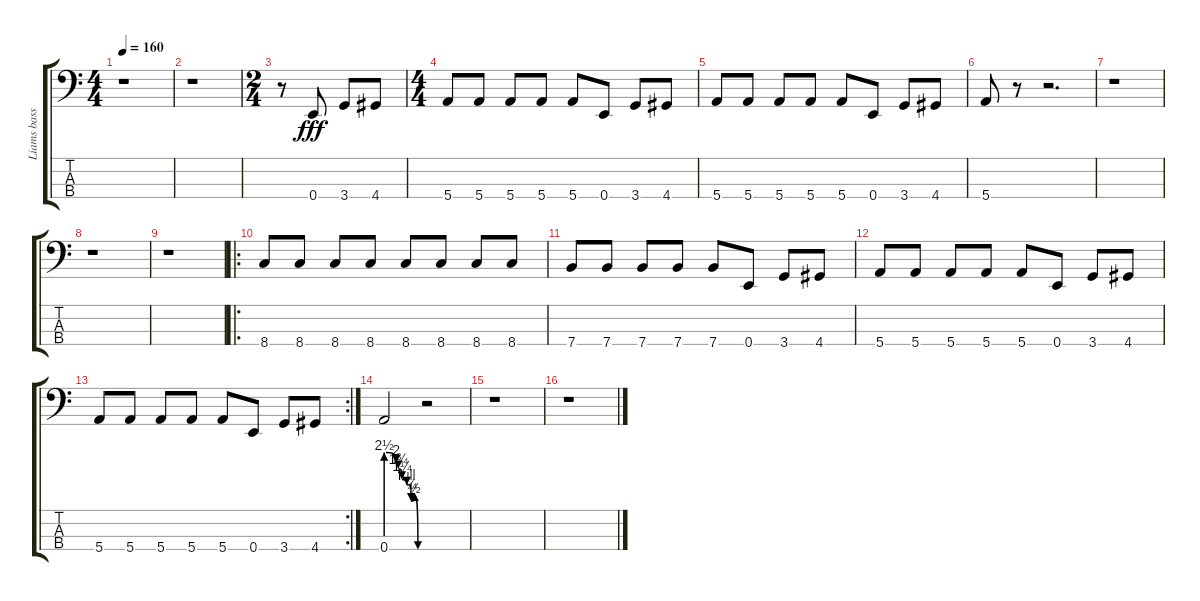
\track ("Liams bass" "Liams bass") {instrument electricbassfinger}
\staff {score tabs}
\tuning (G2 D2 A1 E1) {hide}
\ts (4 4)
\tempo 160
\clef f4
\ks c
r.1{dy fff} |
r.1 |
\ts (2 4)
r.8 0.4.8 3.4.8 4.4.8 |
\ts (4 4)
5.4.8 5.4.8 5.4.8 5.4.8 5.4.8 0.4.8 3.4.8 4.4.8 |
5.4.8 5.4.8 5.4.8 5.4.8 5.4.8 0.4.8 3.4.8 4.4.8 |
5.4.8 r.8 r.2{d} |
r.1 |
r.1 |
r.1 |
\ro
8.4.8 8.4.8 8.4.8 8.4.8 8.4.8 8.4.8 8.4.8 8.4.8 |
7.4.8 7.4.8 7.4.8 7.4.8 7.4.8 0.4.8 3.4.8 4.4.8 |
5.4.8 5.4.8 5.4.8 5.4.8 5.4.8 0.4.8 3.4.8 4.4.8 |
\rc 2
5.4.8 5.4.8 5.4.8 5.4.8 5.4.8 0.4.8 3.4.8 4.4.8 |
0.4{be (custom 0 10 19 8 23 7 30 5 39 4 45 4 47 1 54 2 60 0)}.2 r.2 |
r.1 |
r.1
